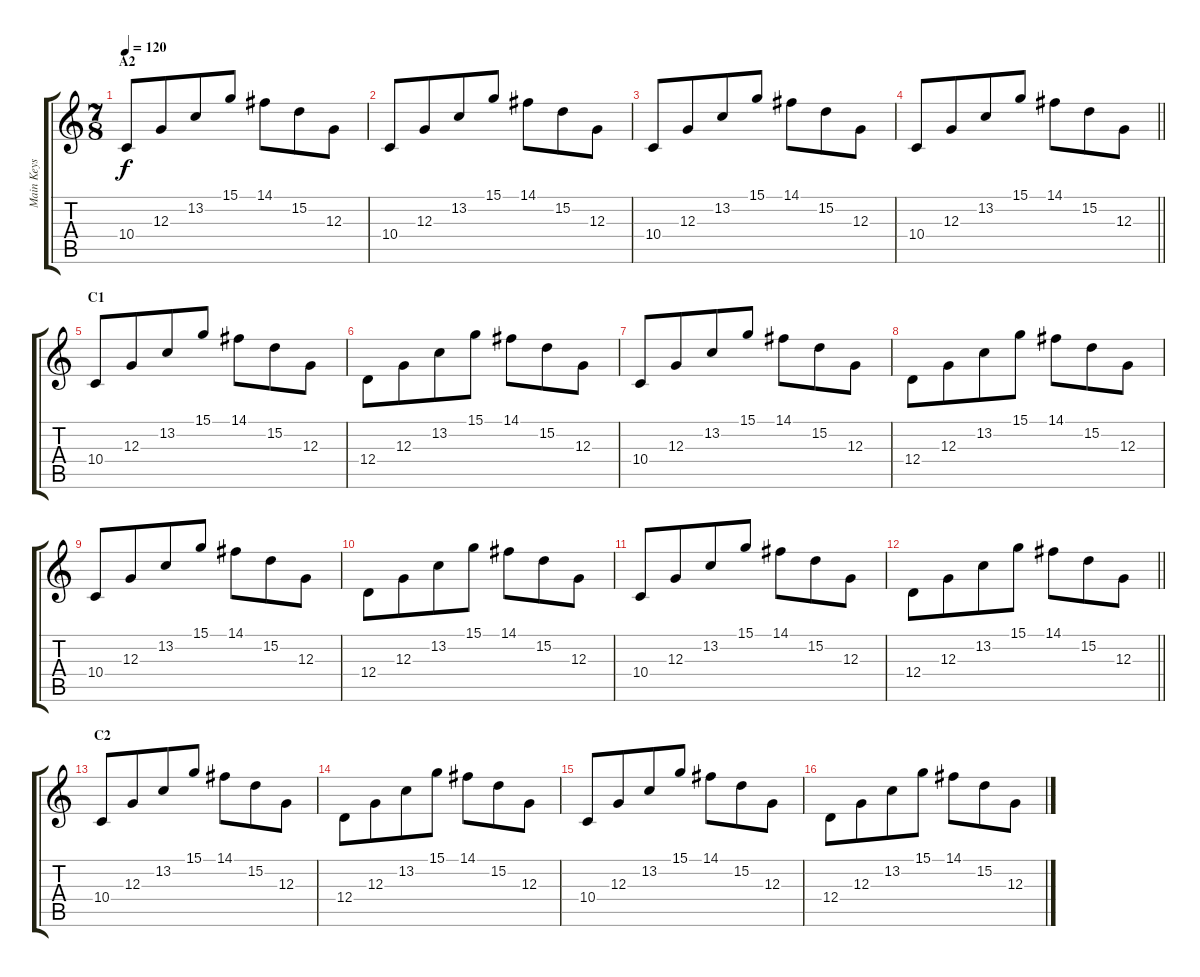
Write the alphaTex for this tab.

\track ("Main Keys L" "Main Keys ") {instrument electricpiano1}
\staff {score tabs}
\tuning (E4 B3 G3 D3 A2 E2) {hide}
\ts (7 8)
\section ("" "A2")
\tempo 120
\clef g2
\ks c
10.4.8{dy f} 12.3.8 13.2.8 15.1.8 14.1.8 15.2.8 12.3.8 |
10.4.8 12.3.8 13.2.8 15.1.8 14.1.8 15.2.8 12.3.8 |
10.4.8 12.3.8 13.2.8 15.1.8 14.1.8 15.2.8 12.3.8 |
\barLineRight lightlight
10.4.8 12.3.8 13.2.8 15.1.8 14.1.8 15.2.8 12.3.8 |
\section ("" "C1")
10.4.8 12.3.8 13.2.8 15.1.8 14.1.8 15.2.8 12.3.8 |
12.4.8 12.3.8 13.2.8 15.1.8 14.1.8 15.2.8 12.3.8 |
10.4.8 12.3.8 13.2.8 15.1.8 14.1.8 15.2.8 12.3.8 |
12.4.8 12.3.8 13.2.8 15.1.8 14.1.8 15.2.8 12.3.8 |
10.4.8 12.3.8 13.2.8 15.1.8 14.1.8 15.2.8 12.3.8 |
12.4.8 12.3.8 13.2.8 15.1.8 14.1.8 15.2.8 12.3.8 |
10.4.8 12.3.8 13.2.8 15.1.8 14.1.8 15.2.8 12.3.8 |
\barLineRight lightlight
12.4.8 12.3.8 13.2.8 15.1.8 14.1.8 15.2.8 12.3.8 |
\section ("" "C2")
10.4.8 12.3.8 13.2.8 15.1.8 14.1.8 15.2.8 12.3.8 |
12.4.8 12.3.8 13.2.8 15.1.8 14.1.8 15.2.8 12.3.8 |
10.4.8 12.3.8 13.2.8 15.1.8 14.1.8 15.2.8 12.3.8 |
12.4.8 12.3.8 13.2.8 15.1.8 14.1.8 15.2.8 12.3.8
